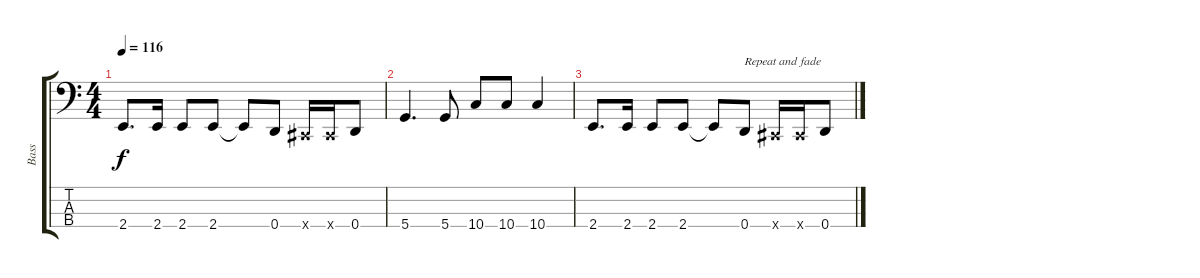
\track ("Bass" "Bass") {instrument electricbassfinger}
\staff {score tabs}
\tuning (G2 D2 A1 D1) {hide}
\ts (4 4)
\tempo 116
\clef f4
\ks c
2.4.8{d dy f} 2.4.16 2.4.8 2.4.8 2.4{t}.8 0.4.8 -1.4{x}.16 -1.4{x}.16 0.4.8 |
5.4.4{d} 5.4.8 10.4.8 10.4.8 10.4.4 |
2.4.8{d} 2.4.16 2.4.8 2.4.8 2.4{t}.8 0.4.8{txt "Repeat and fade"} -1.4{x}.16 -1.4{x}.16 0.4.8
